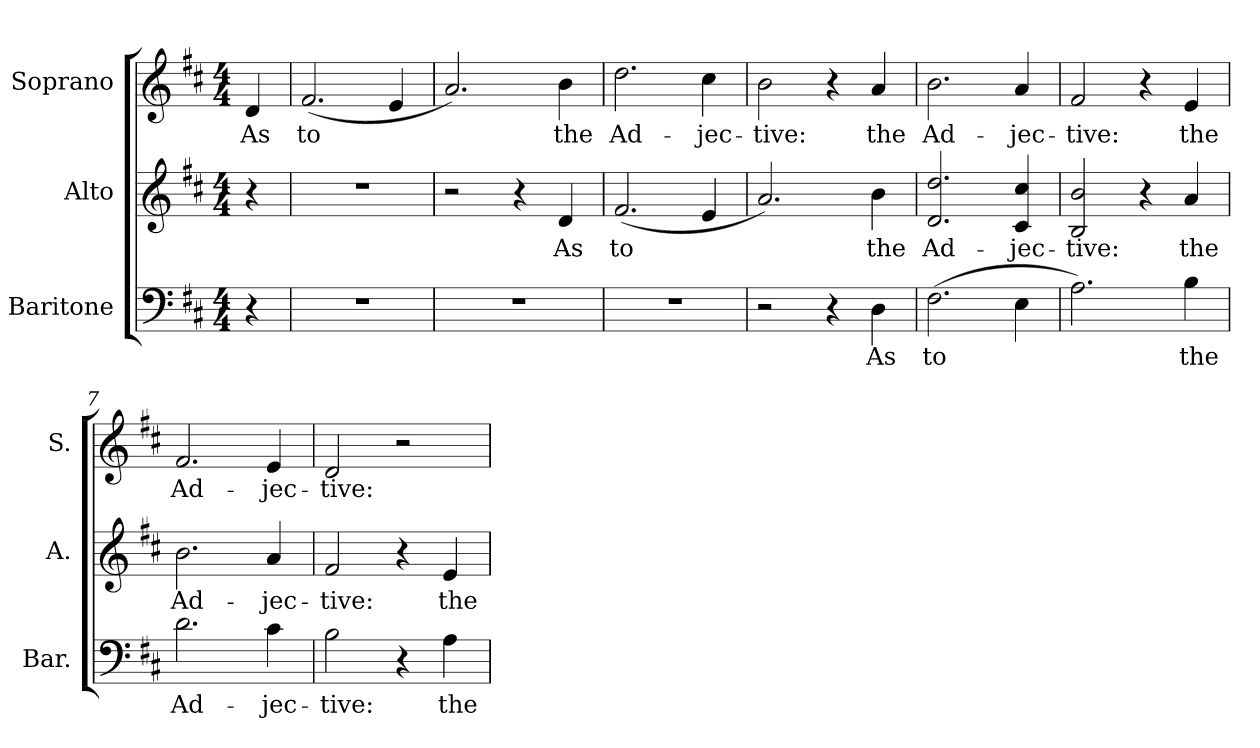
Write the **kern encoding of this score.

**kern	**text	**kern	**text	**kern	**text
*part3	*part3	*part2	*part2	*part1	*part1
*staff3	*staff3	*staff2	*staff2	*staff1	*staff1
*I"Baritone	*	*I"Alto	*	*I"Soprano	*
*I'Bar.	*	*I'A.	*	*I'S.	*
!!LO:PB:g=z
*clefF4	*	*clefG2	*	*clefG2	*
*k[f#c#]	*	*k[f#c#]	*	*k[f#c#]	*
*D:	*	*D:	*	*D:	*
*M4/4	*	*M4/4	*	*M4/4	*
*MM144	*	*MM144	*	*MM144	*
=	=	=	=	=	=
!	!	!	!	!	!LO:LY:b:color=#000000
4r	.	4r	.	4di/	As
=1	=1	=1	=1	=1	=1
!	!	!	!	!	!LO:LY:b:color=#000000
1r	.	1r	.	(2.f#i/	to
.	.	.	.	4ei/	.
=2	=2	=2	=2	=2	=2
1r	.	2r	.	2.ai/)	.
.	.	4r	.	.	.
!	!	!	!LO:LY:b:color=#000000	!	!
!	!	!	!	!	!LO:LY:b:color=#000000
.	.	4di/	As	4bi\	the
=3	=3	=3	=3	=3	=3
!	!	!	!LO:LY:b:color=#000000	!	!
!	!	!	!	!	!LO:LY:b:color=#000000
1r	.	(2.f#i/	to	2.ddi\	Ad-
!	!	!	!	!	!LO:LY:b:color=#000000
.	.	4ei/	.	4cc#i\	-jec-
=4	=4	=4	=4	=4	=4
!	!	!	!	!	!LO:LY:b:color=#000000
2r	.	2.ai/)	.	2bi\	-tive:
4r	.	.	.	4r	.
!	!LO:LY:b:color=#000000	!	!	!	!
!	!	!	!LO:LY:b:color=#000000	!	!
!	!	!	!	!	!LO:LY:b:color=#000000
4Di\	As	4bi\	the	4ai/	the
=5	=5	=5	=5	=5	=5
!	!LO:LY:b:color=#000000	!	!	!	!
!	!	!	!LO:LY:b:color=#000000	!	!
!	!	!	!	!	!LO:LY:b:color=#000000
(2.F#i\	to	2.di/ 2.ddi	Ad-	2.bi\	Ad-
!	!	!	!LO:LY:b:color=#000000	!	!
!	!	!	!	!	!LO:LY:b:color=#000000
4Ei\	.	4c#i/ 4cc#i	-jec-	4ai/	-jec-
=6	=6	=6	=6	=6	=6
!	!	!	!LO:LY:b:color=#000000	!	!
!	!	!	!	!	!LO:LY:b:color=#000000
2.Ai\)	.	2Bi/ 2bi	-tive:	2f#i/	-tive:
.	.	4r	.	4r	.
!	!LO:LY:b:color=#000000	!	!	!	!
!	!	!	!LO:LY:b:color=#000000	!	!
!	!	!	!	!	!LO:LY:b:color=#000000
4Bi\	the	4ai/	the	4ei/	the
=7	=7	=7	=7	=7	=7
!	!LO:LY:b:color=#000000	!	!	!	!
!	!	!	!LO:LY:b:color=#000000	!	!
!	!	!	!	!	!LO:LY:b:color=#000000
2.di\	Ad-	2.bi\	Ad-	2.f#i/	Ad-
!	!LO:LY:b:color=#000000	!	!	!	!
!	!	!	!LO:LY:b:color=#000000	!	!
!	!	!	!	!	!LO:LY:b:color=#000000
4c#i\	-jec-	4ai/	-jec-	4ei/	-jec-
!!LO:LB:g=z
=8	=8	=8	=8	=8	=8
!	!LO:LY:b:color=#000000	!	!	!	!
!	!	!	!LO:LY:b:color=#000000	!	!
!	!	!	!	!	!LO:LY:b:color=#000000
2Bi\	-tive:	2f#i/	-tive:	2di/	-tive:
4r	.	4r	.	2r	.
!	!LO:LY:b:color=#000000	!	!	!	!
!	!	!	!LO:LY:b:color=#000000	!	!
4Ai\	the	4ei/	the	.	.
=	=	=	=	=	=
*-	*-	*-	*-	*-	*-
